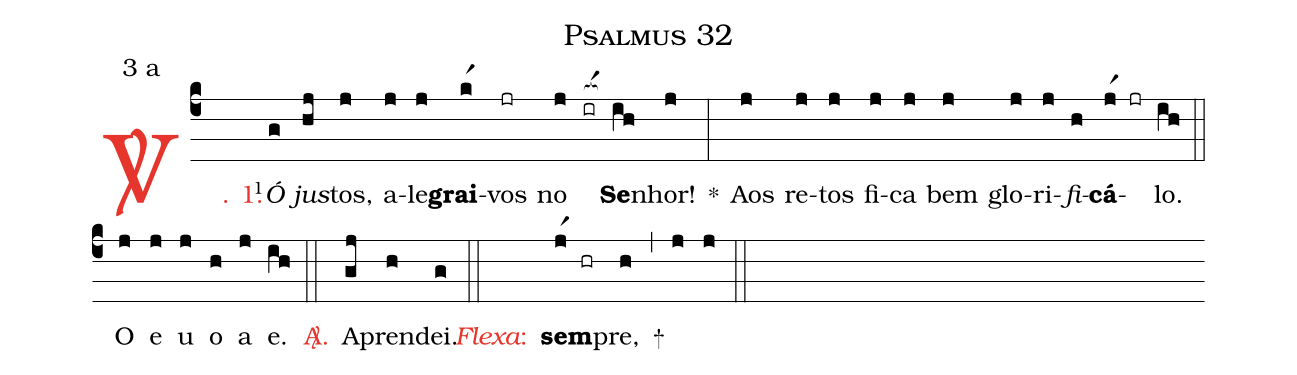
name: Psalmus 32;
mode: 3;
mode-differentia: a;
%%
(c4)

<c><sp>V/</sp>. 1.</c>() <v>\VSup{1}</v><i>Ó</i>(g) <i>jus</i>(hj)tos,(j) a(j)le(j)<b>grai</b>-(kr1)vos(jr) no(j) <nlba>(ir[ocba:1{])<b>Se</b></nlba>(ih[ocba:0}])nhor!(j) *(:) Aos(j) re(j)tos(j) fi(j)ca(j) bem(j) glo(j)ri(j)<i>fi</i>(h)<b>cá</b>-(jr1 jr)lo.(ih) (::)

<eu>O(j) e(j) u(j) o(h) a(j) e.</eu>(ih) (::)

<nlba><c><sp>A/</sp>.</c>() A</nlba>(gj)pren(h)dei.(g) (::)

<nlba><c><i>Flexa</i>:</c>() <b>sem</b></nlba>(jr1 hr)pre,(h) +(,) (j) (j) (::)
